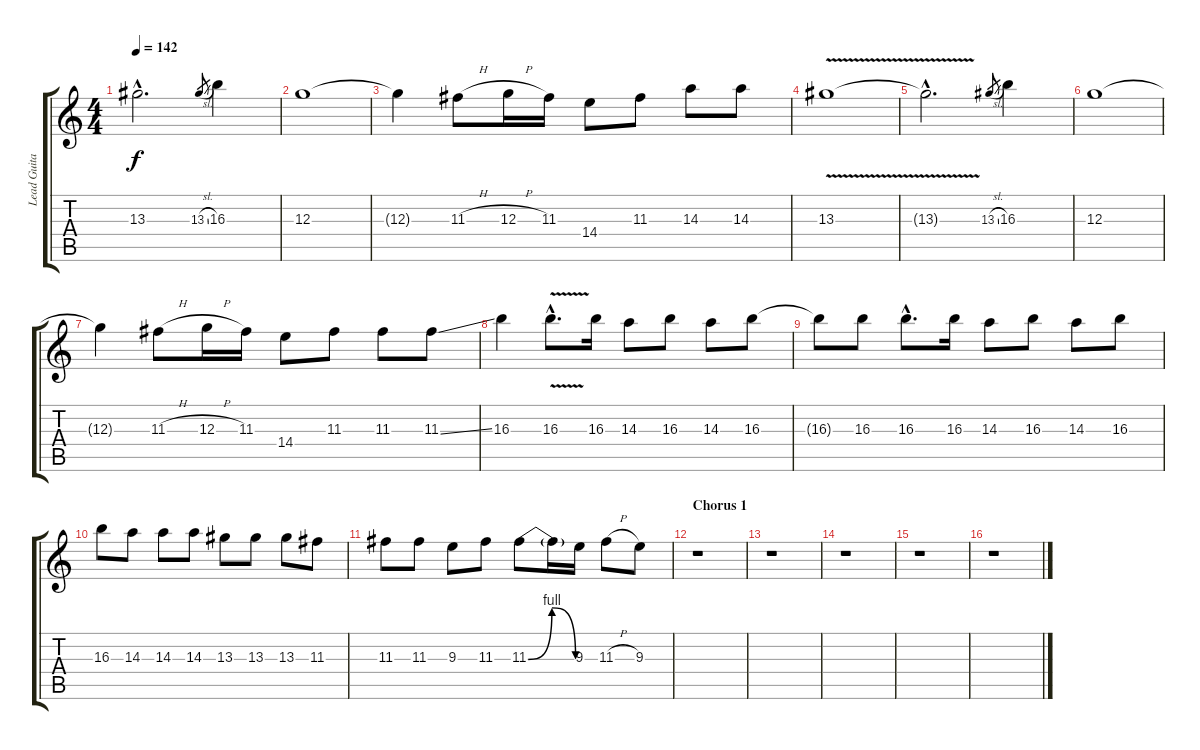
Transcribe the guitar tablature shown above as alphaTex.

\track ("Lead Guitar" "Lead Guita") {instrument overdrivenguitar}
\staff {score tabs}
\tuning (E4 B3 G3 D3 A2 E2) {hide}
\ts (4 4)
\tempo 142
\clef g2
\ks c
13.3{hac t}.2{d dy f} 13.3{sl}.8{gr} 16.3.4 |
12.3.1 |
12.3{t}.4 11.3{h}.8 12.3{h}.16 11.3.16 14.4.8 11.3.8 14.3.8 14.3.8 |
13.3{v}.1 |
13.3{hac t}.2{d} 13.3{sl}.8{gr} 16.3.4 |
12.3.1 |
12.3{t}.4 11.3{h}.8 12.3{h}.16 11.3.16 14.4.8 11.3.8 11.3.8 11.3{ss}.8 |
16.3.4 16.3{v hac}.8{d} 16.3.16 14.3.8 16.3.8 14.3.8 16.3.8 |
16.3{t}.8 16.3.8 16.3{hac}.8{d} 16.3.16 14.3.8 16.3.8 14.3.8 16.3.8 |
16.3.8 14.3.8 14.3.8 14.3.8 13.3.8 13.3.8 13.3.8 11.3.8 |
11.3.8 11.3.8 9.3.8 11.3.8 11.3{be (bendrelease 0 0 15 4 45 4 60 0)}.8 11.3{t}.16 9.3.16 11.3{h}.8 9.3.8 |
\section ("" "Chorus 1")
r.1 |
r.1 |
r.1 |
r.1 |
r.1
